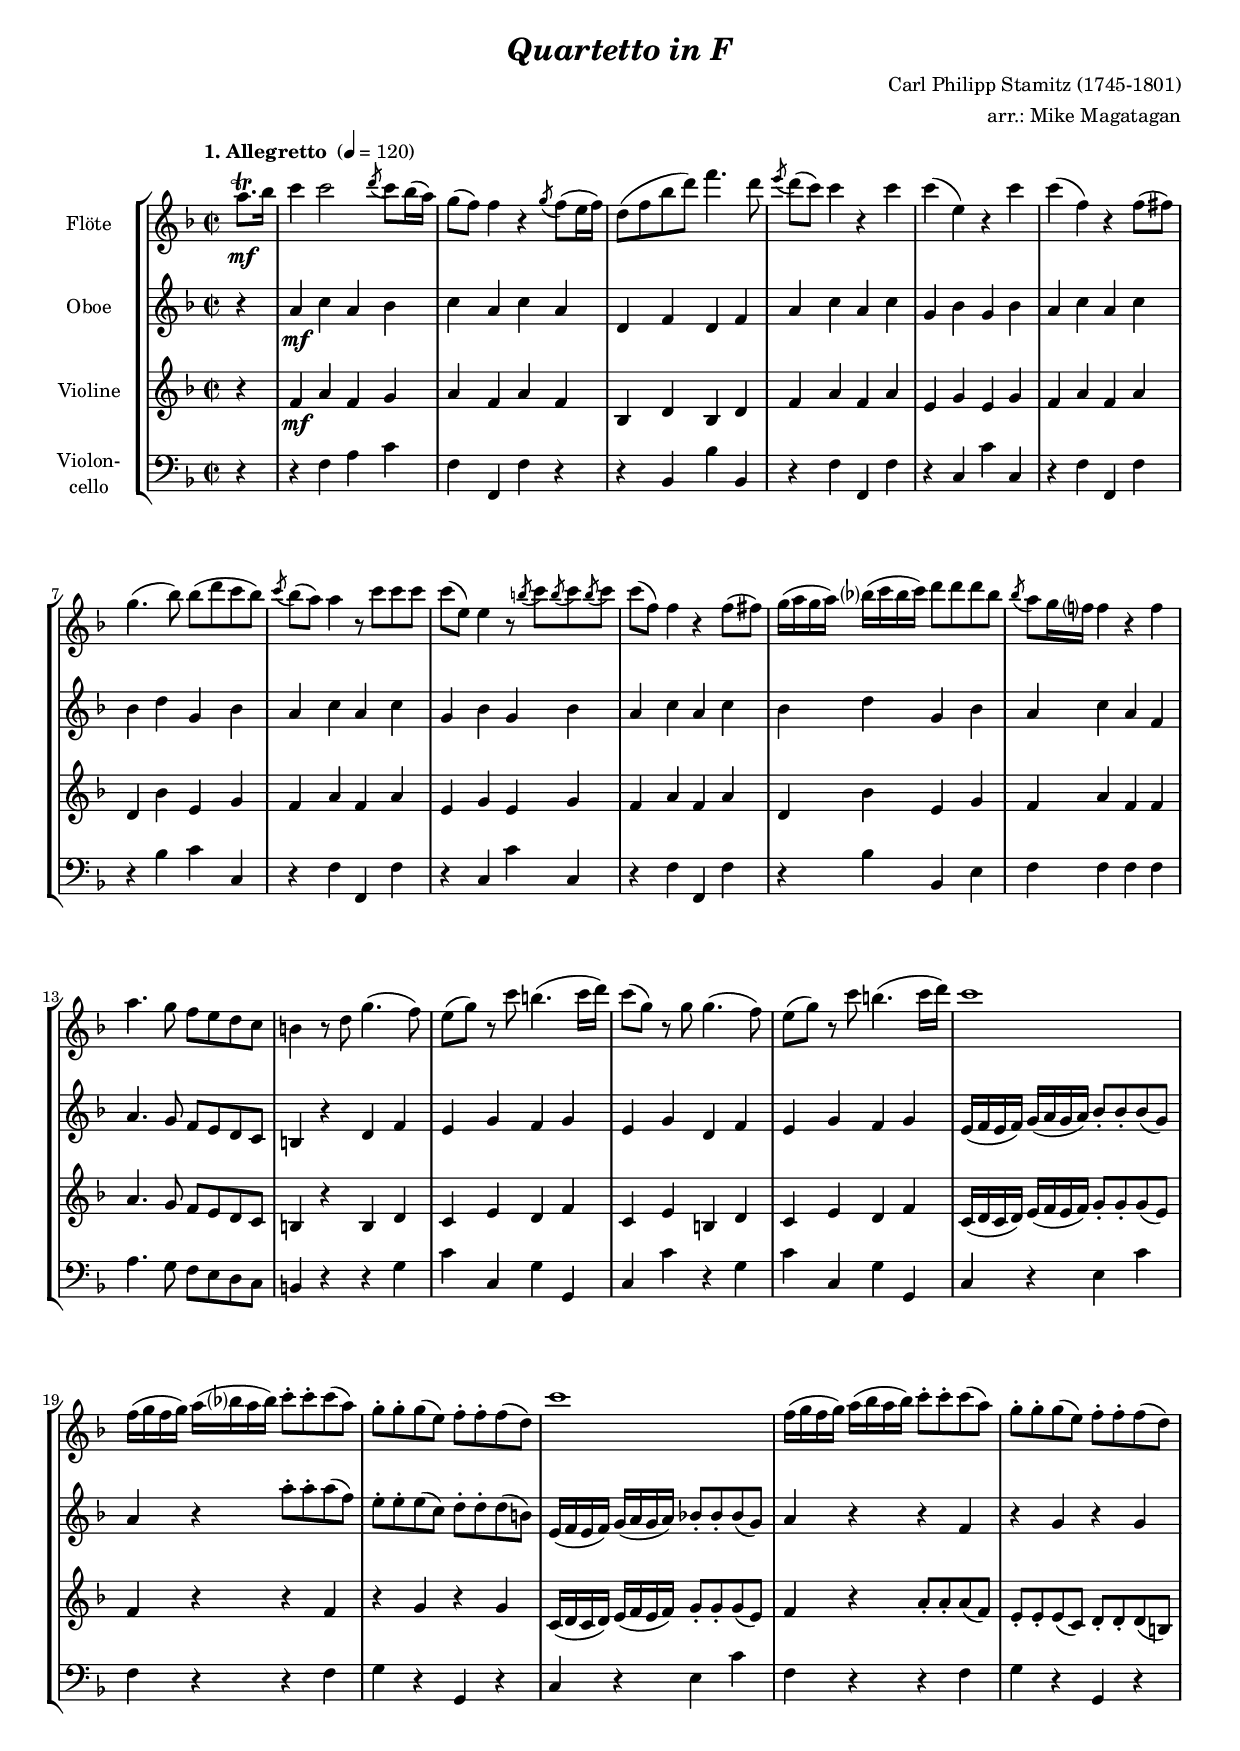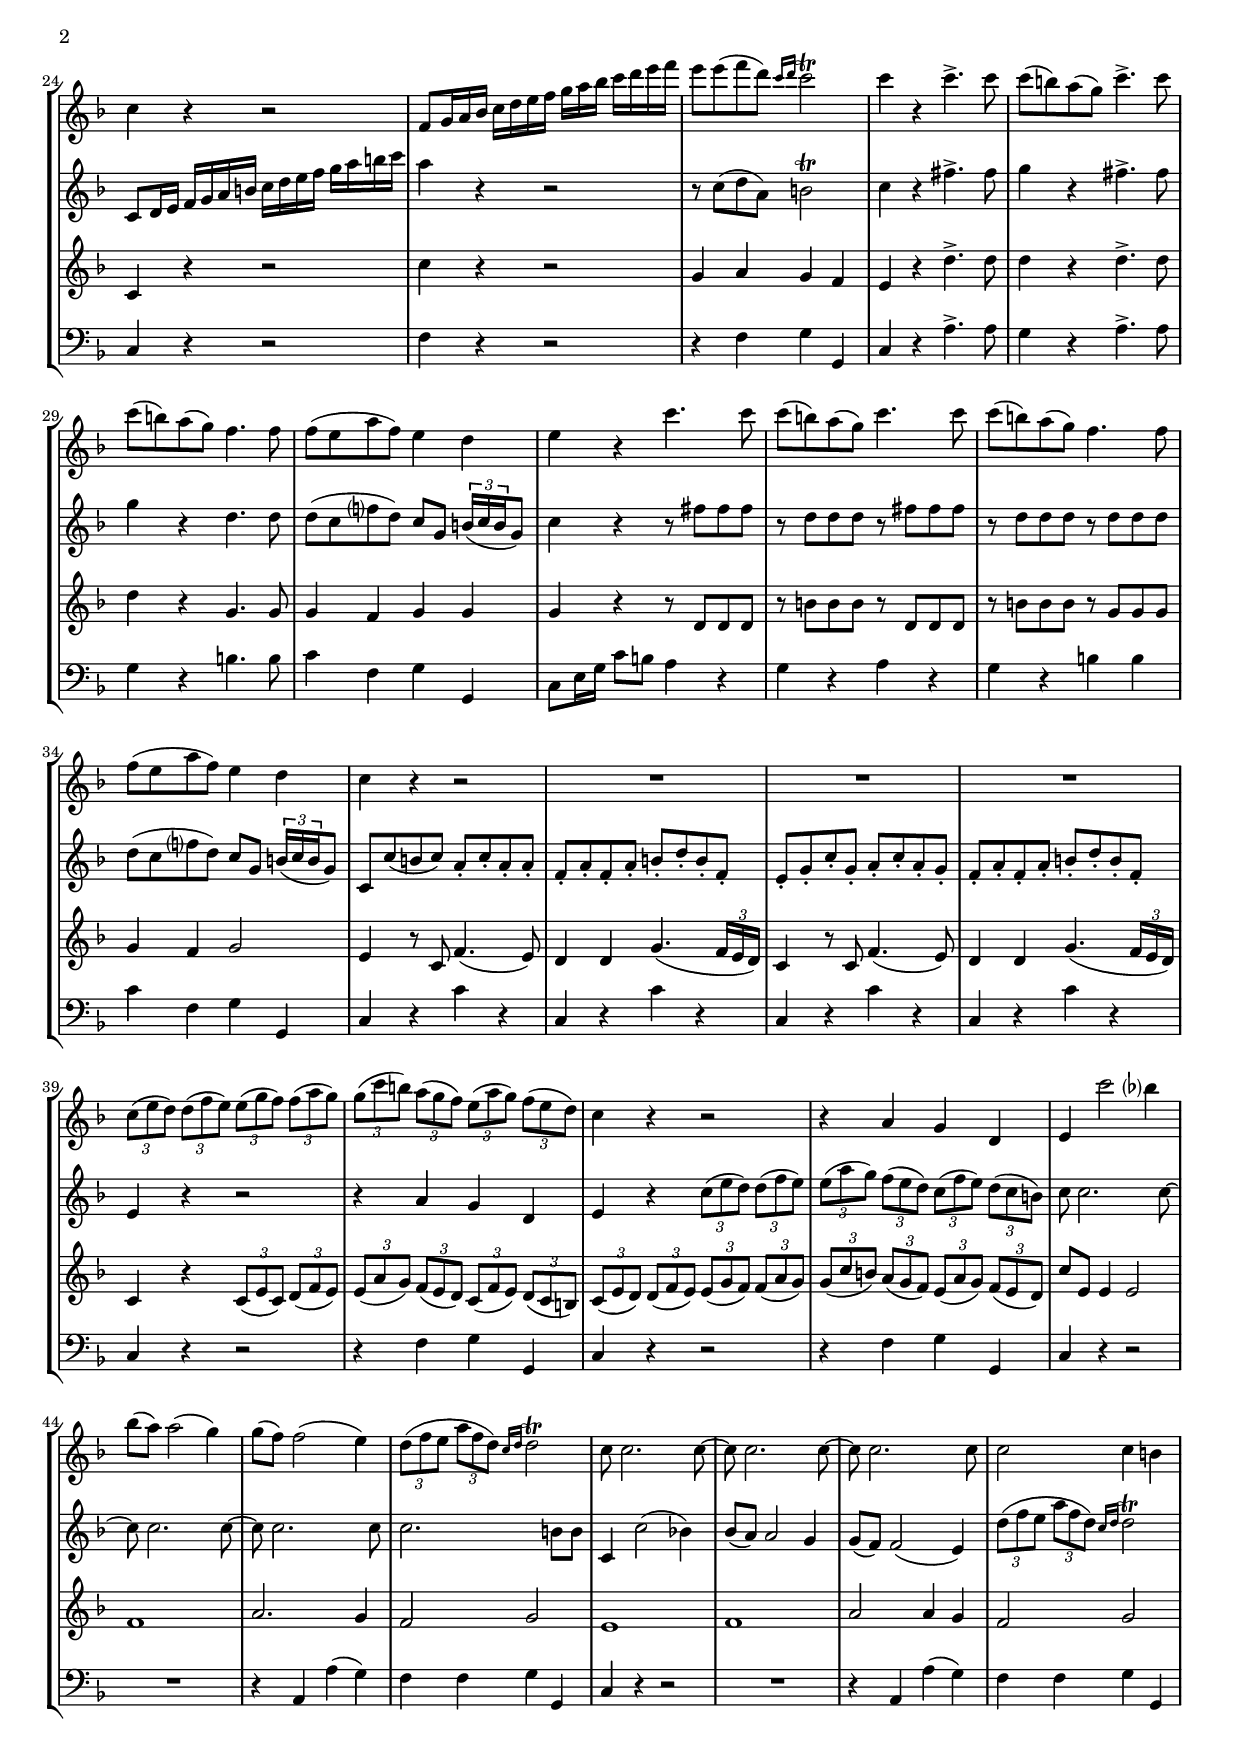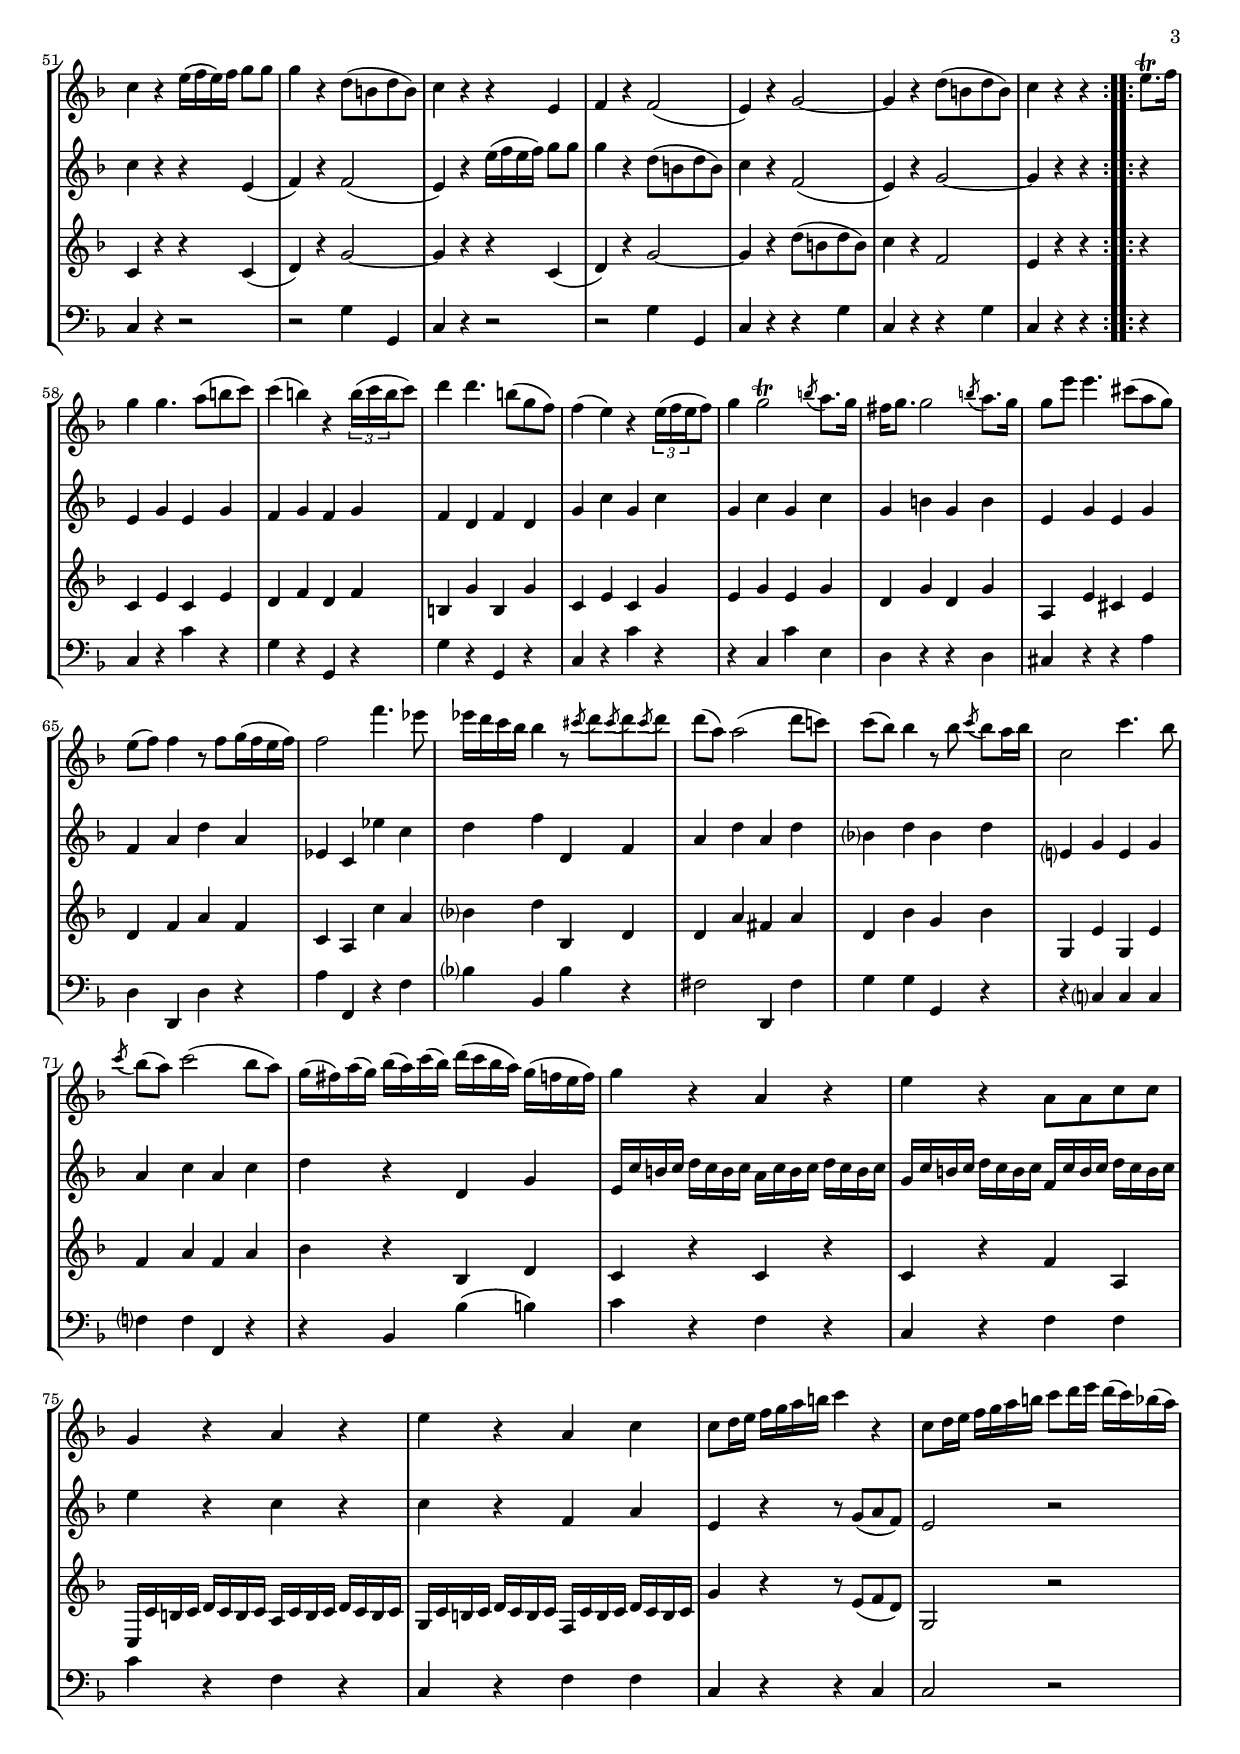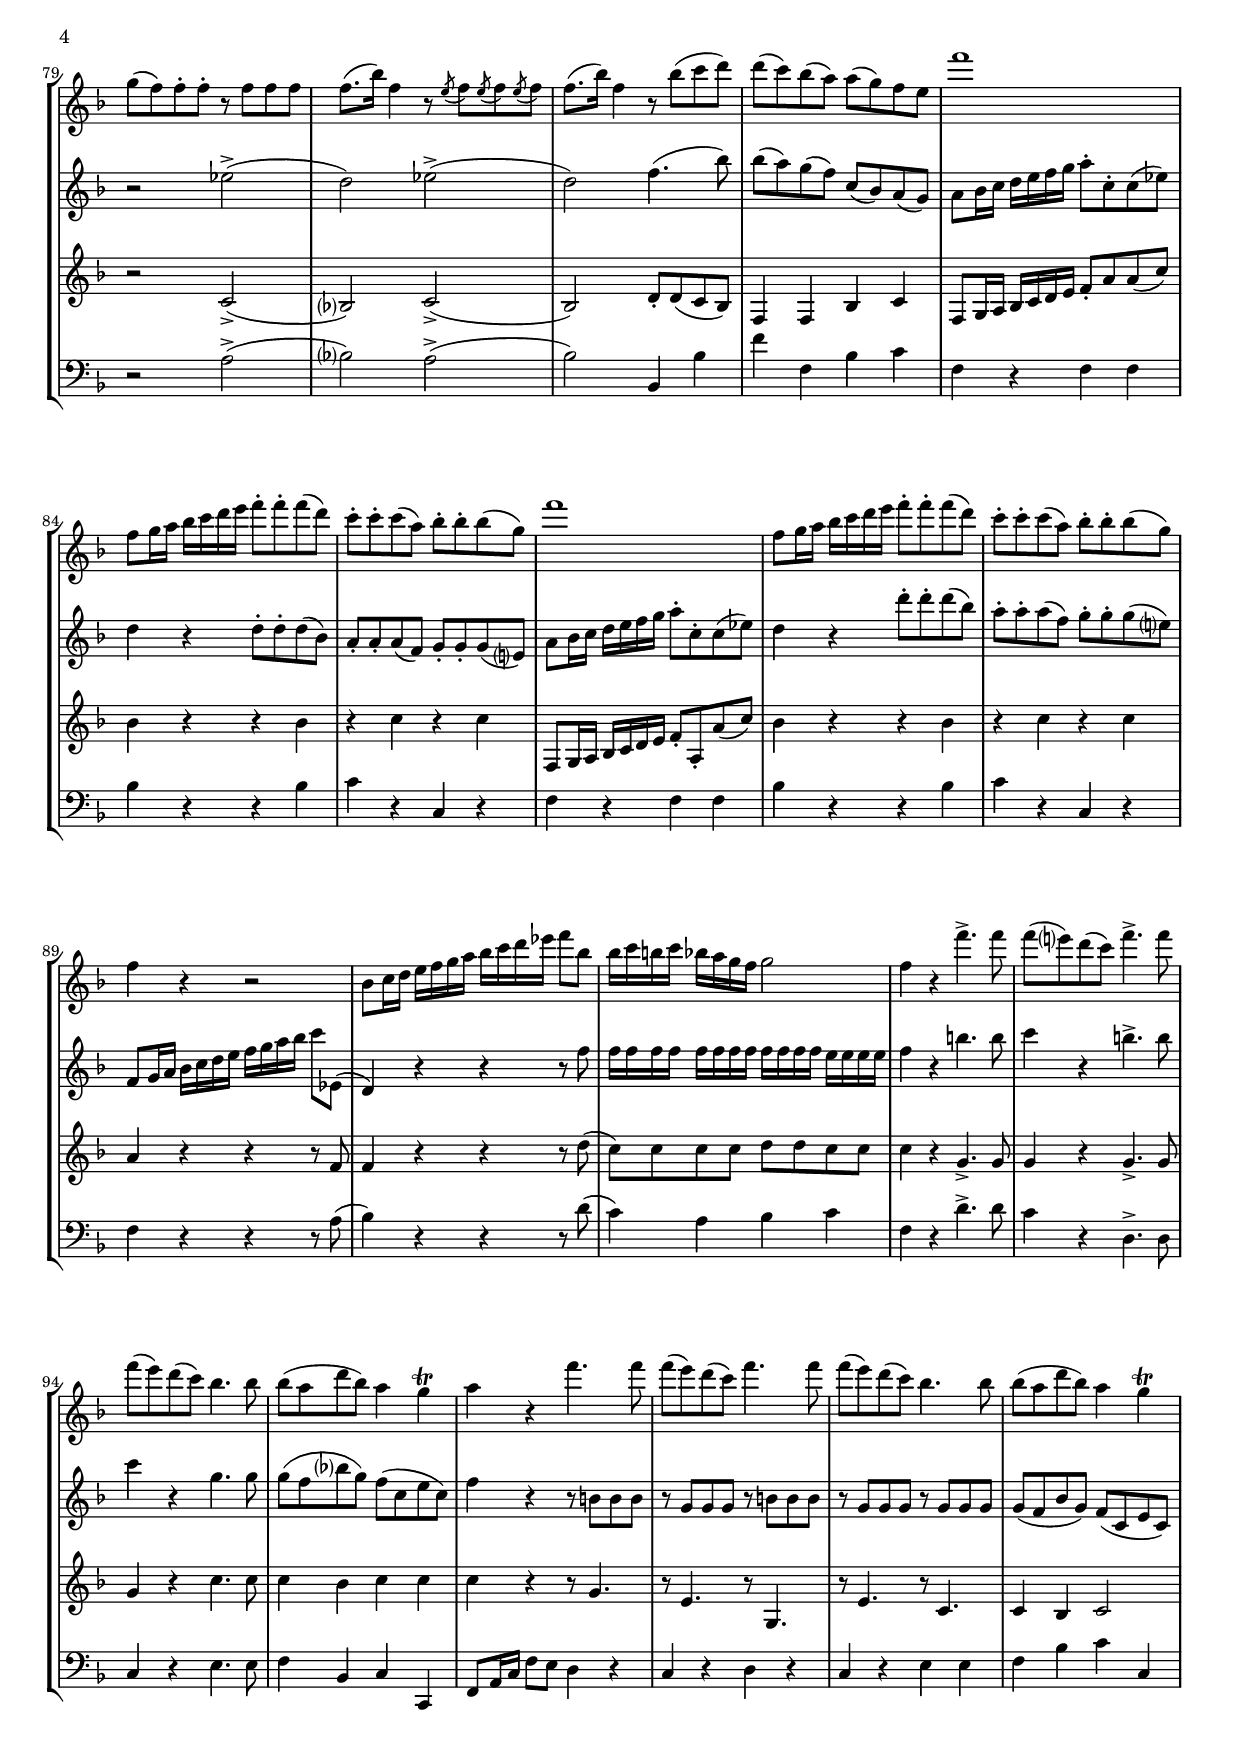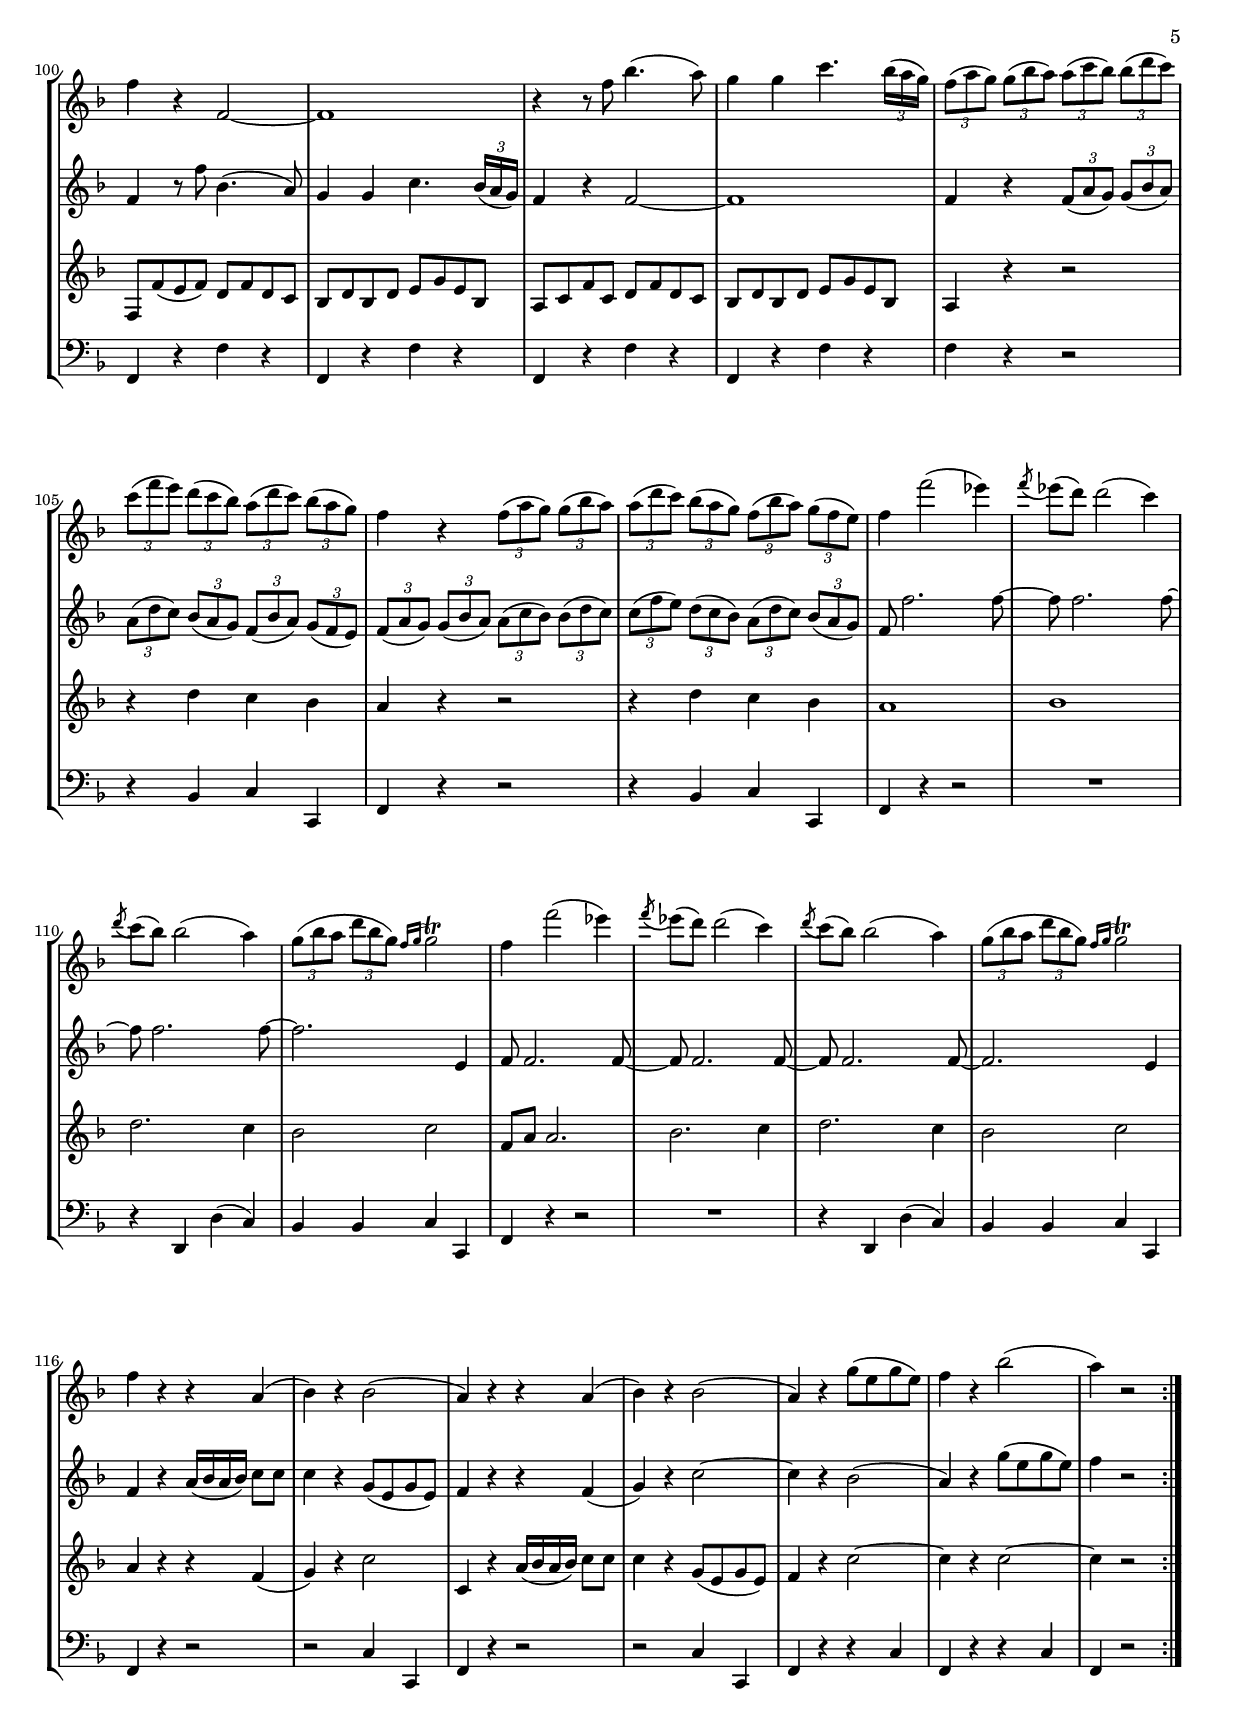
\version "2.18.2"
\include "deutsch.ly"

#(set-global-staff-size 17)

\header {
  title     = \markup \bold \italic "Quartetto in F"
  composer  = "Carl Philipp Stamitz (1745-1801)"
  arranger  = "arr.: Mike Magatagan"
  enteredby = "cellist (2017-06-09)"
%  piece     = ""
}

voiceconsts = {
  \key f \major
  \time 2/2
  \clef "treble"
%  \numericTimeSignature
  \compressFullBarRests
  % Set default beaming for all staves
%  \set Timing.beamExceptions = #'()
%  \set Timing.baseMoment     = #(ly:make-moment 1 4)
%  \set Timing.beatStructure  = #'(1 1 1)  
}

mifl = "flute"
miob = "oboe"
mist = "string ensemble 1"
miba = "bassoon"
%miba = "harpsichord"
milo = "drawbar organ"

introa = {        \tempo "1. Allegretto " 4=120 }
introb = { \break \tempo "2. Allegro, ma non troppo " 4=110 }

va = \relative c''' {
  \voiceconsts

  \introa
  \repeat volta 2 {
    \partial 4 a8.\trill\mf b16
    c4 c2 \acciaccatura d8 c b16( a)
    g8( f) f4 r \acciaccatura g8 f( e16 f)
    d8( f b d) f4. d8
    \acciaccatura e d( c) c4 r c
    c( e,) r c'

    c( f,) r f8( fis)
    g4.( b8) b( d c b)
    \acciaccatura c b( a) a4 r8 c c c
    c( e,) e4 r8 \acciaccatura h' c \acciaccatura h c \acciaccatura h c

    c( f,) f4 r f8( fis)
    g16( a g a) b?[( c b c)] d8 d d b
    \acciaccatura b a g16 f? f4 r f
    a4. g8 f e d c
    h4 r8 d g4.( f8)

    e( g) r c h4.( c16 d)
    c8( g) r g g4.( f8)
    e( g) r c h4.( c16 d)
    c1
    f,16( g f g) a[( b? a b)] c8-. c-. c( a)

    g-. g-. g( e) f-. f-. f( d)
    c'1
    f,16( g f g) a[( b a b)] c8-. c-. c( a)
    g-. g-. g( e) f-. f-. f( d)
    c4 r r2

    f,8 g16 a b c[ d e f] g a b c[ d e f]
    e8 e( f d) \grace { c16[ d] } c2\trill
    c4 r c4.-> c8
    c( h) a( g) c4.-> c8

    c( h) a( g) f4. f8
    f( e a f) e4 d
    e r c'4. c8
    c( h) a( g) c4. c8
    c( h) a( g) f4. f8
    f( e a f) e4 d

    c r r2
    R1*3
    \tuplet 3/2 4 { c8( e d) d[( f e)] e( g f) f[( a g)]
		    g( c h) a[( g f)] e( a g) f[( e d)] }
    c4 r r2
    r4 a g d

    e c''2 b?4
    b8( a) a2( g4)
    g8( f) f2( e4)
    \tuplet 3/2 4 { d8( f e a[ f d]) } \grace { c16[ d] } d2\trill
    c8 c2. c8~
    c c2. c8~
    c c2. c8
    c2 c4 h

    c r e16( f e) f g8[ g]
    g4 r d8( h d h)
    c4 r r e,
    f r f2(
    e4) r g2~
    g4 r d'8( h d h)
    c4 r r
  }
  \repeat volta 2 {
    e8.\trill f16

    g4 g4. a8( h c)
    c4( h) r \tuplet 3/2 8 { h16( c h } c8)
    d4 d4. h8( g f)
    f4( e) r \tuplet 3/2 8 { e16( f e } f8)
    g4 g2\trill \acciaccatura h8 a8. g16

    fis g8. g2 \acciaccatura h8 a8. g16
    g8 e' e4. cis8( a g)
    e( f) f4 r8 f g16( f e f)
    f2 f'4. es8

    es16 d c b b4 r8 \acciaccatura cis d \acciaccatura cis d \acciaccatura cis d
    d( a) a2( d8 c!)
    c( b) b4 r8 b \acciaccatura c b[ a16 b]
    c,2 c'4. b8

    \acciaccatura c b( a) c2( b8 a)
    g16( fis) a( g) b[( a) c( b)] d( c b a) g[( f e f)]
    g4 r a, r
    e' r a,8 a c c
    g4 r a r

    e' r a, c
    c8 d16 e f[ g a h] c4 r
    c,8 d16 e f[ g a h] c8 d16 e d[( c) b( a)]
    g8( f) f-. f-. r f f f

    f8.( b16) f4 r8 \acciaccatura e f \acciaccatura e f \acciaccatura e f
    f8.( b16) f4 r8 b( c d)
    d( c) b( a) a( g) f e
    f'1

    f,8 g16 a b[ c d e] f8-. f-. f( d)
    c-. c-. c( a) b-. b-. b( g)
    f'1
    f,8 g16 a b[ c d e] f8-. f-. f( d)

    c-. c-. c( a) b-. b-. b( g)
    f4 r r2
    b,8 c16 d e[ f g a] b c d es f8[ b,]
    b16 c h c b[ a g f] g2

    f4 r f'4.-> f8
    f(e?) d( c) f4.-> f8
    f( e) d( c) b4. b8
    b( a d b) a4 g\trill
    a r f'4. f8

    f( e) d( c) f4. f8
    f( e) d( c) b4. b8
    b( a d b) a4 g\trill
    f r4 f,2~
    f1
    r4 r8 f' b4.( a8)

    g4 g c4. \tuplet 3/2 8 { b16( a g) }
    \tuplet 3/2 4 { f8( a g) g[( b a)] a( c b) b[(d c)]
		    c( f e) d[( c b)] a( d c) b[( a g)] }
    f4 r \tuplet 3/2 4 { f8( a g) g[( b a)]
			 a( d c) b[( a g)] f( b a) g[( f e)] }
    f4 f'2( es4)
    \acciaccatura f8 es( d) d2( c4)
    \acciaccatura d8 c( b) b2( a4)

    \tuplet 3/2 4 { g8( b a d[ b g]) } \grace { f16[ g] } g2\trill
    f4 f'2( es4)
    \acciaccatura f8 es( d) d2( c4)
    \acciaccatura d8 c( b) b2( a4)
    \tuplet 3/2 4 { g8( b a d[ b g]) } \grace { f16[ g] } g2\trill
    f4 r r a,(

    b) r b2(
    a4) r r a(
    b) r b2(
    a4) r g'8( e g e)
    f4 r b2(
    a4) r2
  }
}

vb = \relative c'' {
  \voiceconsts

  \introa
  \repeat volta 2 {
    \partial 4 r4
    a\mf c a b
    c a c a
    d, f d f
    a c a c
    g b g b
    a c a c
    b d g, b

    a c a c
    g b g b
    a c a c
    b d g, b
    a c a f
    a4. g8 f e d c
    h4 r d f
    e g f g

    e g d f
    e g f g
    e16( f e f) g[( a g a)] b8-. b-. b( g)
    a4 r a'8-. a-. a( f)
    e-. e-. e( c) d-. d-. d( h)

    e,16( f e f) g[( a g a)] b!8-. b-. b( g)
    a4 r r f
    r g r g
    c,8 d16 e f[ g a h] c d e f g[ a h c]
    a4 r r2

    r8 c,( d a) h2\trill
    c4 r fis4.-> fis8
    g4 r fis4.-> fis8
    g4 r d4. d8
    d( c f? d) c[ g] \tuplet 3/2 8 { h16( c h } g8)
    c4 r r8 fis fis fis

    r d d d r fis fis fis
    r d d d r d d d
    d( c f? d) c[ g] \tuplet 3/2 8 { h16( c h } g8)
    c, c'( h c) a-. c-. a-. a-.

    f-. a-. f-. a-. h-. d-. h-. f-.
    e-. g-. c-. g-. a-. c-. a-. g-.
    f-. a-. f-. a-. h-. d-. h-. f-.
    e4 r r2
    r4 a g d
    e r \tuplet 3/2 4 { c'8( e d) d[( f e)]
			e( a g) f[( e d)] c( f e) d[( c h)] }
    c8 c2. c8~
    c8 c2. c8~
    c8 c2. c8
    c2. h8 h
    c,4 c'2( b!4)
    b8( a) a2 g4

    g8( f) f2( e4)
    \tuplet 3/2 4 { d'8( f e a[ f d]) } \grace { c16[ d] } d2\trill
    c4 r r e,(
    f) r f2(
    e4) r e'16( f e f) g8[ g]
    g4 r d8( h d h)
    c4 r f,2(

    e4) r g2~
    g4 r r
  }
  \repeat volta 2 {
    r
    e g e g
    f g f g
    f d f d
    g c g c
    g c g c
    g h g h

    e, g e g
    f a d a
    es c es' c
    d f d, f
    a d a d
    b? d b d
    e,? g e g
    a c a c
    d r d, g

    e16 c' h c d[ c h c] a c h c d[ c h c]
    g c h c d[ c h c] f, c' h c d[ c h c]
    e4 r c r
    c r f, a

    e r r8 g( a f)
    e2 r
    r es'(->
    d) es(->
    d) f4.( b8)
    b( a) g( f) c( b) a( g)
    a b16 c d[ e f g] a8-. c,-. c( es)

    d4 r d8-. d-. d( b)
    a-. a-. a( f) g-. g-. g( e?)
    a b16 c d[ e f g] a8-. c,-. c( es)
    d4 r d'8-. d-. d( b)
    a-. a-. a( f) g-. g-. g( e?)

    f, g16 a b[ c d e] f g a b c8[ es,,](
    d4) r r r8 f'
    f16 f f f f[ f f f] f f f f e[ e e e]
    f4 r h4. h8

    c4 r h4.-> h8
    c4 r g4. g8
    g( f b? g) f( c e c)
    f4 r r8 h, h h
    r g g g r h h h
    r g g g r g g g

    g( f b g) f( c e c)
    f4 r8 f' b,4.( a8)
    g4 g c4. \tuplet 3/2 8 { b16( a g) }
    f4 r f2~
    f1
    f4 r \tuplet 3/2 4 { f8( a g) g[( b a)]
			 a( d c) b[( a g)] f( b a) g[( f e)]
			 f( a g) g[( b a)] a( c b) b[( d c)]
			 c( f e) d[( c b)] a( d c) b[( a g)] }
    f f'2. f8~
    f f2. f8~
    f f2. f8~
    f2. e,4
    f8 f2. f8~
    f f2. f8~
    f f2. f8~
    f2. e4
    f r a16( b a b) c8[ c]

    c4 r g8( e g e)
    f4 r r f(
    g) r c2~
    c4 r b2(
    a4) r g'8( e g e)
    f4 r2
  }
}

vc = \relative c' {
  \voiceconsts

  \introa
  \repeat volta 2 {
    \partial 4 r4
    f\mf a f g
    a f a f
    b, d b d
    f a f a
    e g e g
    f a f a
    d, b' e, g

    f a f a
    e g e g
    f a f a
    d, b' e, g
    f a f f
    a4. g8 f e d c
    h4 r h d
    c e d f

    c e h d
    c e d f
    c16( d c d) e[( f e f)] g8-. g-. g( e)
    f4 r r f
    r g r g
    c,16( d c d) e[( f e f)] g8-. g-. g( e)

    f4 r a8-. a-. a( f)
    e-. e-. e( c) d-. d-. d( h)
    c4 r r2
    c'4 r r2
    g4 a g f
    e r d'4.-> d8
    d4 r d4.-> d8
    d4 r g,4. g8

    g4 f g g
    g r r8 d d d
    r h' h h r d, d d
    r h' h h r g g g
    g4 f g2
    e4 r8 c f4.( e8)

    d4 d g4.( \tuplet 3/2 8 { f16 e d) }
    c4 r8 c f4.( e8)
    d4 d g4.( \tuplet 3/2 8 { f16 e d) }
    c4 r \tuplet 3/2 4 { c8( e c) d[( f e)]
			 e( a g) f[( e d)] c( f e) d[( c h)]
			 c( e d) d[( f e)] e( g f) f[( a g)]
			 g( c h) a[( g f)] e( a g) f[( e d)] }
    c' e, e4 e2
    f1
    a2. g4
    f2 g
    e1
    f

    a2 a4 g
    f2 g
    c,4 r r c(
    d) r g2~
    g4 r r c,(
    d) r g2~
    g4 r d'8( h d h)
    c4 r f,2
    e4 r r
  }
  \repeat volta 2 {
    r
    c e c e
    d f d f
    h, g' h, g'
    c, e c g'
    e g e g
    d g d g
    a, e' cis e
    d f a f

    c a c' a
    b? d b, d
    d a' fis a
    d, b' g b
    g, e' g, e'
    f a f a
    b r b, d
    c r c r

    c r f a,
    c,16 c' h c d[ c h c] a c h c d[ c h c]

    g c h c d[ c h c] f, c' h c d[ c h c]
    g'4 r r8 e( f d)
    g,2 r
    r c(->
    b?) c(->
    b) d8-. d( c b)

    f4 f b c
    f,8 g16 a b[ c d e] f8-. a a( c)
    b4 r r b
    r c r c
    f,,8 g16 a b[ c d e] f8-. a,-. a'( c)

    b4 r r b
    r c r c
    a r r r8 f
    f4 r r r8 d'(
    c) c c c d d c c
    c4 r g4.-> g8
    g4 r g4.-> g8

    g4 r c4. c8
    c4 b c c
    c r r8 g4.
    r8 e4. r8 g,4.
    r8 e'4. r8 c4.
    c4 b c2
    f,8 f'( e f) d f d c

    b d b d e g e b
    a c f c d f d c
    b d b d e g e b
    a4 r r2
    r4 d' c b
    a r r2
    r4 d c b

    a1
    b
    d2. c4
    b2 c
    f,8 a a2.
    b c4
    d2. c4
    b2 c
    a4 r r f(
    g) r c2
    c,4 r a'16( b a b) c8[ c]

    c4 r g8( e g e)
    f4 r c'2~
    c4 r c2~
    c4 r2
  }
}

vd = \relative c {
  \voiceconsts
  \clef "bass"
  
  \introa
  \repeat volta 2 {
    \partial 4 r4
    r f a c
    f, f, f' r
    r b, b' b,
    r f' f, f'
    r c c' c,
    r f f, f'
    r b c c,
    r f f, f'

    r c c' c,
    r f f, f'
    r b b, e
    f f f f
    a4. g8 f e d c
    h4 r r g'
    c c, g' g,
    c c' r g

    c c, g' g,
    c r e c'
    f, r r f
    g r g, r
    c r e c'
    f, r r f
    g r g, r
    c r r2
    f4 r r2

    r4 f g g,
    c r a'4.-> a8
    g4 r a4.-> a8
    g4 r h4. h8
    c4 f, g g,
    c8 e16 g c8[ h] a4 r
    g r a r
    g r h h

    c f, g g,
    c r c' r
    c, r c' r
    c, r c' r
    c, r c' r
    c, r r2
    r4 f g g,
    c r r2
    r4 f g g,

    c r r2
    R1
    r4 a a'( g)
    f f g g,
    c r r2
    R1
    r4 a a'( g)
    f f g g,
    c r r2
    r g'4 g,
    c r r2

    r g'4 g,
    c r r g' c, r r g'
    c, r r
  }
  \repeat volta 2 {
    r
    c r c' r
    g r g, r
    g' r g, r
    c r c' r
    r c, c' e,

    d r r d
    cis r r a'
    d, d, d' r
    a' f, r f'
    b? b, b' r
    fis2 d,4 fis'
    g g g, r
    r c? c c
    f? f f, r

    r b b'( h)
    c4 r f, r
    c r f f
    c' r f, r
    c r f f
    c r r c
    c2 r
    r a'(->
    b?) a(->
    b) b,4 b'

    f' f, b c
    f, r f f
    b r r b
    c r c, r
    f r f f
    b r r b
    c r c, r
    f r r r8 a(
    b4) r r r8 d(

    c4) a b c
    f, r d'4.-> d8
    c4 r d,4.-> d8
    c4 r e4. e8
    f4 b, c c,
    f8 a16 c f8[ e] d4 r
    c r d r
    c r e e

    f b c c,
    f, r f' r
    f, r f' r
    f, r f' r
    f, r f' r
    f r r2
    r4 b, c c,
    f r r2
    r4 b c c,

    f r r2
    R1
    r4 d d'( c)
    b b c c,
    f r r2
    R1
    r4 d d'( c)
    b b c c,
    f r r2
    r c'4 c,
    f r r2

    r c'4 c,
    f r r c'
    f, r r c'
    f, r2
  }
}


music = \new StaffGroup <<
      \new Staff {
	\set Staff.midiInstrument = \mifl
	\set Staff.instrumentName = \markup \center-column { "Flöte" }
	\transpose f f { \va }
      }

      \new Staff {
	\set Staff.midiInstrument = \miob
	\set Staff.instrumentName = \markup \center-column { "Oboe" }
	\transpose f f { \vb }
      }

      \new Staff {
	\set Staff.midiInstrument = \mist
	\set Staff.instrumentName = \markup \center-column { "Violine" }
	\transpose f f { \vc }
      }

      \new Staff {
	\set Staff.midiInstrument = \miba
	\set Staff.instrumentName = \markup \center-column { "Violon-" "cello" }
	\transpose f f { \vd }
      }
>>

\book {
  \score {
    \music
    \layout {}
  }

  \score {
    \unfoldRepeats \music

    \midi {
      \context {
        \Score
      }
    }
  }
}
